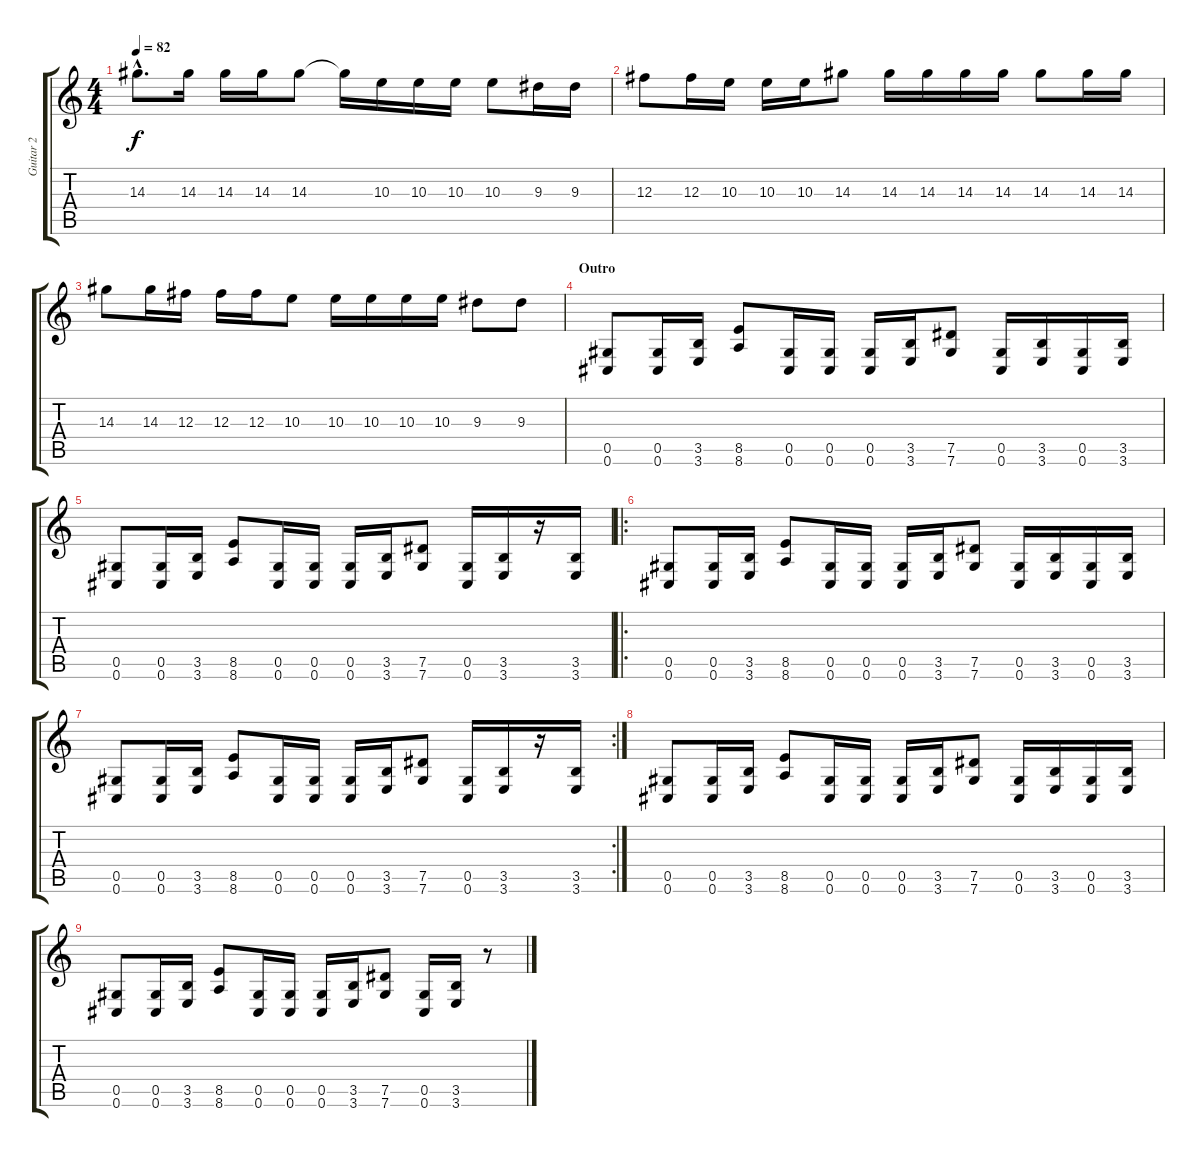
\track ("Guitar 2" "Guitar 2") {instrument distortionguitar}
\staff {score tabs}
\tuning (Eb4 Bb3 Gb3 Db3 Ab2 Db2) {hide}
\ts (4 4)
\tempo 82
\clef g2
\ks c
14.3{hac}.8{d dy f} 14.3.16 14.3.16 14.3.16 14.3.8 14.3{t}.16 10.3.16 10.3.16 10.3.16 10.3.8 9.3.16 9.3.16 |
12.3.8 12.3.16 10.3.16 10.3.16 10.3.16 14.3.8 14.3.16 14.3.16 14.3.16 14.3.16 14.3.8 14.3.16 14.3.16 |
14.3.8 14.3.16 12.3.16 12.3.16 12.3.16 10.3.8 10.3.16 10.3.16 10.3.16 10.3.16 9.3.8 9.3.8 |
\section ("" "Outro")
(0.5 0.6).8 (0.5 0.6).16 (3.5 3.6).16 (8.5 8.6).8 (0.5 0.6).16 (0.5 0.6).16 (0.5 0.6).16 (3.5 3.6).16 (7.5 7.6).8 (0.5 0.6).16 (3.5 3.6).16 (0.5 0.6).16 (3.5 3.6).16 |
(0.5 0.6).8 (0.5 0.6).16 (3.5 3.6).16 (8.5 8.6).8 (0.5 0.6).16 (0.5 0.6).16 (0.5 0.6).16 (3.5 3.6).16 (7.5 7.6).8 (0.5 0.6).16 (3.5 3.6).16 r.16 (3.5 3.6).16 |
\ro
(0.5 0.6).8 (0.5 0.6).16 (3.5 3.6).16 (8.5 8.6).8 (0.5 0.6).16 (0.5 0.6).16 (0.5 0.6).16 (3.5 3.6).16 (7.5 7.6).8 (0.5 0.6).16 (3.5 3.6).16 (0.5 0.6).16 (3.5 3.6).16 |
\rc 2
(0.5 0.6).8 (0.5 0.6).16 (3.5 3.6).16 (8.5 8.6).8 (0.5 0.6).16 (0.5 0.6).16 (0.5 0.6).16 (3.5 3.6).16 (7.5 7.6).8 (0.5 0.6).16 (3.5 3.6).16 r.16 (3.5 3.6).16 |
(0.5 0.6).8 (0.5 0.6).16 (3.5 3.6).16 (8.5 8.6).8 (0.5 0.6).16 (0.5 0.6).16 (0.5 0.6).16 (3.5 3.6).16 (7.5 7.6).8 (0.5 0.6).16 (3.5 3.6).16 (0.5 0.6).16 (3.5 3.6).16 |
(0.5 0.6).8 (0.5 0.6).16 (3.5 3.6).16 (8.5 8.6).8 (0.5 0.6).16 (0.5 0.6).16 (0.5 0.6).16 (3.5 3.6).16 (7.5 7.6).8 (0.5 0.6).16 (3.5 3.6).16 r.8
